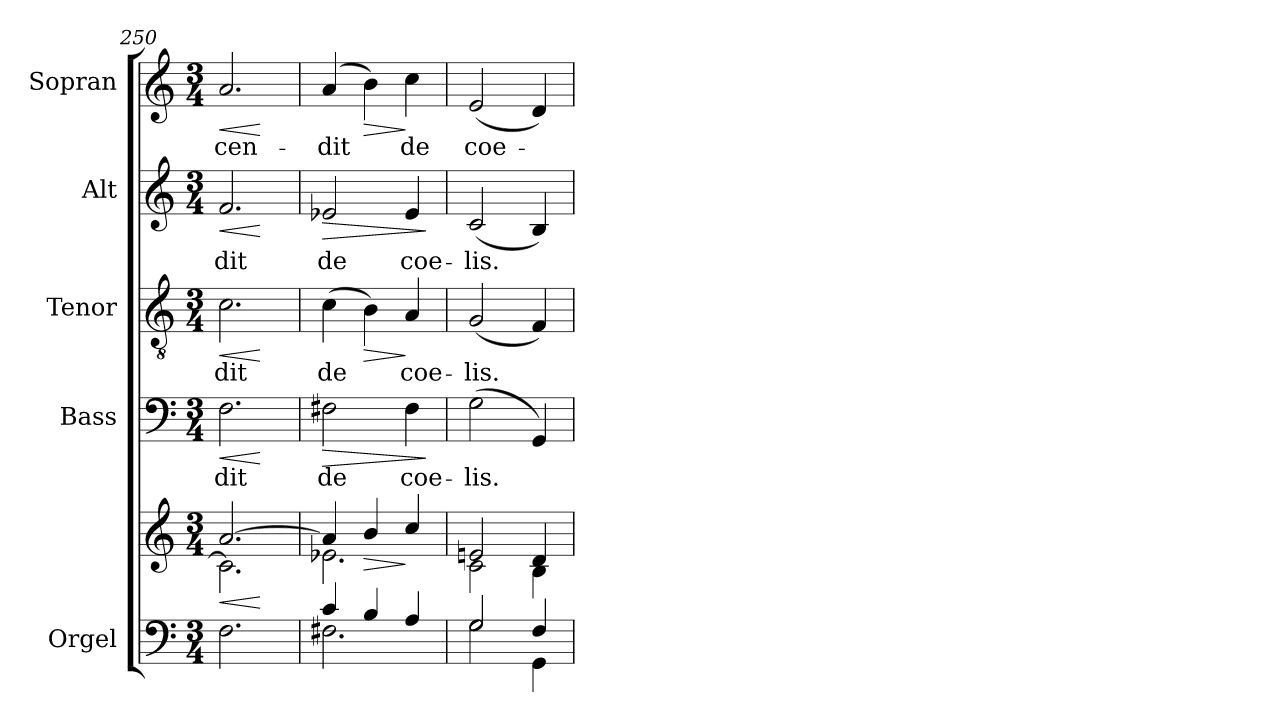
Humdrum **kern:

**kern	**kern	**dynam	**kern	**text	**dynam	**kern	**text	**dynam	**kern	**text	**dynam	**kern	**text	**dynam
*part5	*part5	*part5	*part4	*part4	*part4	*part3	*part3	*part3	*part2	*part2	*part2	*part1	*part1	*part1
*staff6	*staff5	*staff5/6	*staff4	*staff4	*staff4	*staff3	*staff3	*staff3	*staff2	*staff2	*staff2	*staff1	*staff1	*staff1
*I"Orgel	*	*	*I"Bass	*	*	*I"Tenor	*	*	*I"Alt	*	*	*I"Sopran	*	*
*I'Org.	*	*	*I'B.	*	*	*I'T.	*	*	*I'A.	*	*	*I'S.	*	*
*clefF4	*clefG2	*	*clefF4	*	*	*clefGv2	*	*	*clefG2	*	*	*clefG2	*	*
*k[]	*k[]	*	*k[]	*	*	*k[]	*	*	*k[]	*	*	*k[]	*	*
*C:	*C:	*	*C:	*	*	*C:	*	*	*C:	*	*	*C:	*	*
*M3/4	*M3/4	*	*M3/4	*	*	*M3/4	*	*	*M3/4	*	*	*M3/4	*	*
=250	=250	=250	=250	=250	=250	=250	=250	=250	=250	=250	=250	=250	=250	=250
!	!	!LO:HP:b	!	!LO:LY:b	!LO:HP:b	!	!LO:LY:b	!LO:HP:b	!	!LO:LY:b	!LO:HP:b	!	!LO:LY:b	!LO:HP:b
*	*^	*	*	*	*	*	*	*	*	*	*	*	*	*
2.F\	[>2.a/	2.c\]	<	2.F\	-dit	<	2.c\	-dit	<	2.f/	-dit	<	2.a/	-cen-	<
*	*v	*v	*	*	*	*	*	*	*	*	*	*	*	*	*
.	.	[	.	.	[	.	.	[	.	.	[	.	.	[
=251	=251	=251	=251	=251	=251	=251	=251	=251	=251	=251	=251	=251	=251	=251
*^	*^	*	*	*	*	*	*	*	*	*	*	*	*	*
!	!	!	!	!	!	!LO:LY:b	!LO:HP:b	!	!LO:LY:b	!	!	!LO:LY:b	!LO:HP:b	!	!LO:LY:b	!
4c/	2.F#X\	4a/]	2.e-X\	.	2F#X\	de	>	(>4c\	de	.	2e-X/	de	>	(4a/	-dit	.
!	!	!	!	!LO:HP:b	!	!	!	!	!	!LO:HP:b	!	!	!	!	!	!LO:HP:b
4B/	.	4b/	.	>	.	.	.	4B\)	.	>	.	.	.	4b\)	.	>
!	!	!	!	!	!	!LO:LY:b	!	!	!LO:LY:b	!	!	!LO:LY:b	!	!	!LO:LY:b	!
4A/	.	4cc/	.	]	4F#\	coe-	.	4A/	coe-	]	4e-/	coe-	.	4cc\	de	]
*v	*v	*	*	*	*	*	*	*	*	*	*	*	*	*	*	*
*	*v	*v	*	*	*	*	*	*	*	*	*	*	*	*	*
.	.	.	.	.	]	.	.	.	.	.	]	.	.	.
=252	=252	=252	=252	=252	=252	=252	=252	=252	=252	=252	=252	=252	=252	=252
*^	*^	*	*	*	*	*	*	*	*	*	*	*	*	*
!	!	!	!	!	!	!LO:LY:b	!	!	!LO:LY:b	!	!	!LO:LY:b	!	!	!LO:LY:b	!
2G/	2G\	2en/	2c\	.	(>2G\	-lis.	.	(<2G/	-lis.	.	(<2c/	-lis.	.	(<2e/	coe-	.
4F/	4GG\	4d/	4B\	.	4GG/)	.	.	4F/)	.	.	4B/)	.	.	4d/)	.	.
*v	*v	*	*	*	*	*	*	*	*	*	*	*	*	*	*	*
*	*v	*v	*	*	*	*	*	*	*	*	*	*	*	*	*
=	=	=	=	=	=	=	=	=	=	=	=	=	=	=
*-	*-	*-	*-	*-	*-	*-	*-	*-	*-	*-	*-	*-	*-	*-
